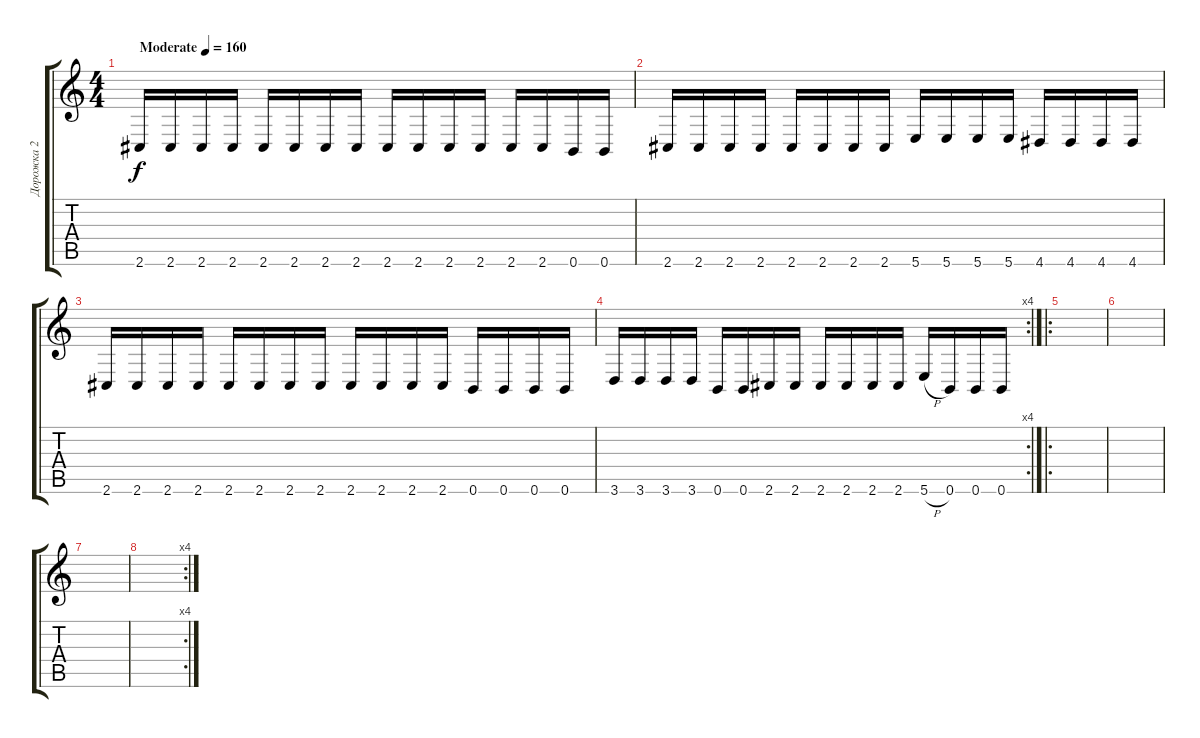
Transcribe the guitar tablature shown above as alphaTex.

\track ("Дорожка 2" "Дорожка 2") {instrument overdrivenguitar}
\staff {score tabs}
\tuning (B3 Gb3 D3 A2 E2 B1) {hide}
\ts (4 4)
\tempo (160 "Moderate")
\clef g2
\ks c
2.6.16{dy f instrument overdrivenguitar} 2.6.16 2.6.16 2.6.16 2.6.16 2.6.16 2.6.16 2.6.16 2.6.16 2.6.16 2.6.16 2.6.16 2.6.16 2.6.16 0.6.16 0.6.16 |
2.6.16 2.6.16 2.6.16 2.6.16 2.6.16 2.6.16 2.6.16 2.6.16 5.6.16 5.6.16 5.6.16 5.6.16 4.6.16 4.6.16 4.6.16 4.6.16 |
2.6.16 2.6.16 2.6.16 2.6.16 2.6.16 2.6.16 2.6.16 2.6.16 2.6.16 2.6.16 2.6.16 2.6.16 0.6.16 0.6.16 0.6.16 0.6.16 |
\rc 4
3.6.16 3.6.16 3.6.16 3.6.16 0.6.16 0.6.16 2.6.16 2.6.16 2.6.16 2.6.16 2.6.16 2.6.16 5.6{h}.16 0.6.16 0.6.16 0.6.16 |
\ro
|
|
|
\rc 4
